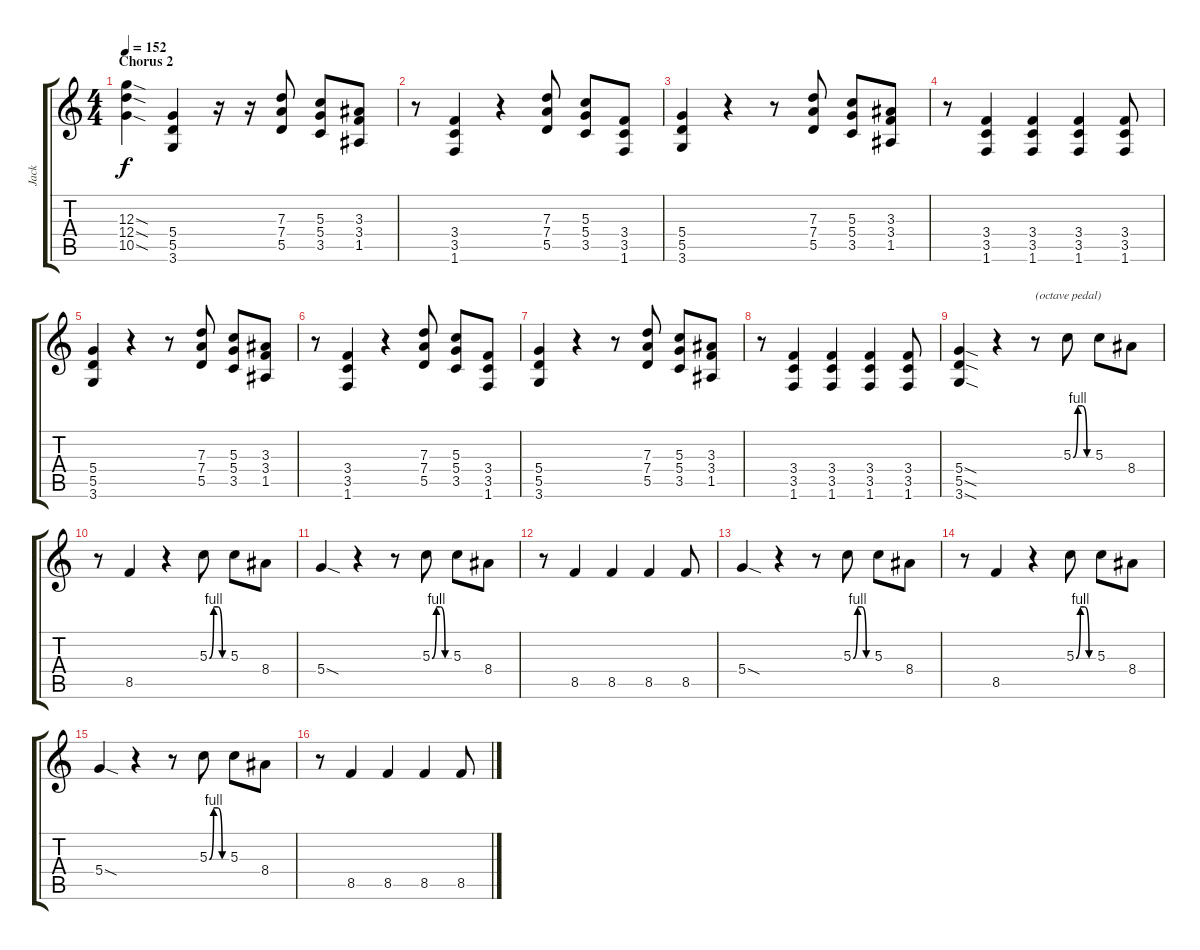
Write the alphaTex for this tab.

\track ("Jack" "Jack") {instrument distortionguitar}
\staff {score tabs}
\tuning (E4 B3 G3 D3 A2 E2) {hide}
\ts (4 4)
\section ("" "Chorus 2")
\tempo 152
\clef g2
\ks c
(12.3{sod} 12.4{sod} 10.5{sod}).4{dy f} (5.4 5.5 3.6).4 r.16 r.16 (7.3 7.4 5.5).8 (5.3 5.4 3.5).8 (3.3 3.4 1.5).8 |
r.8 (3.4 3.5 1.6).4 r.4 (7.3 7.4 5.5).8 (5.3 5.4 3.5).8 (3.4 3.5 1.6).8 |
(5.4 5.5 3.6).4 r.4 r.8 (7.3 7.4 5.5).8 (5.3 5.4 3.5).8 (3.3 3.4 1.5).8 |
r.8 (3.4 3.5 1.6).4 (3.4 3.5 1.6).4 (3.4 3.5 1.6).4 (3.4 3.5 1.6).8 |
(5.4 5.5 3.6).4 r.4 r.8 (7.3 7.4 5.5).8 (5.3 5.4 3.5).8 (3.3 3.4 1.5).8 |
r.8 (3.4 3.5 1.6).4 r.4 (7.3 7.4 5.5).8 (5.3 5.4 3.5).8 (3.4 3.5 1.6).8 |
(5.4 5.5 3.6).4 r.4 r.8 (7.3 7.4 5.5).8 (5.3 5.4 3.5).8 (3.3 3.4 1.5).8 |
r.8 (3.4 3.5 1.6).4 (3.4 3.5 1.6).4 (3.4 3.5 1.6).4 (3.4 3.5 1.6).8 |
(5.4{sod} 5.5{sod} 3.6{sod}).4 r.4 r.8{txt "(octave pedal)"} 5.3{be (custom 0 0 15 4 30 4 45 0 60 0)}.8 5.3.8 8.4.8 |
r.8 8.5.4 r.4 5.3{be (custom 0 0 15 4 30 4 45 0 60 0)}.8 5.3.8 8.4.8 |
5.4{sod}.4 r.4 r.8 5.3{be (custom 0 0 15 4 30 4 45 0 60 0)}.8 5.3.8 8.4.8 |
r.8 8.5.4 8.5.4 8.5.4 8.5.8 |
5.4{sod}.4 r.4 r.8 5.3{be (custom 0 0 15 4 30 4 45 0 60 0)}.8 5.3.8 8.4.8 |
r.8 8.5.4 r.4 5.3{be (custom 0 0 15 4 30 4 45 0 60 0)}.8 5.3.8 8.4.8 |
5.4{sod}.4 r.4 r.8 5.3{be (custom 0 0 15 4 30 4 45 0 60 0)}.8 5.3.8 8.4.8 |
r.8 8.5.4 8.5.4 8.5.4 8.5.8
